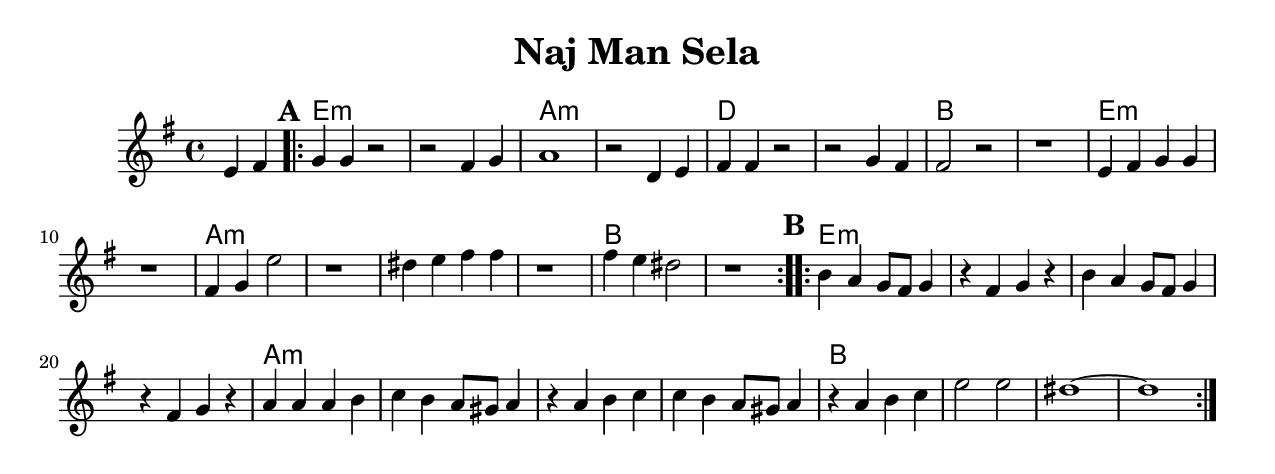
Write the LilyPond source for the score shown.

\version "2.18.0"
\include "english.ly"
\paper{
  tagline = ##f
  print-all-headers = ##t
  #(set-paper-size "letter")
}
date = #(strftime "%d-%m-%Y" (localtime (current-time)))

%\markup{ \italic{ " Updated " \date  }  }

%\markup{ Got something to say? }

global = {
  \clef treble
  \key e \minor
  \time 4/4
  \set Score.markFormatter = #format-mark-box-alphabet
}

%#################################### Melody ########################
melody = \relative c' {
  \global
  \partial 4*2 e fs   %lead in notes

  \repeat volta 2{
    \mark \default
    g4 g r2
    r2 fs4 g
    a1
    r2 d,4 e
    fs4 fs r2
    r2 g4 fs
    fs2 r2
    r1
    e4 fs g g
    r1
    fs4 g e'2
    r1
    ds4 e fs fs
    r1
    fs4 e ds2
    r1
  }


  \repeat volta 2{
    \mark \default
    b4 a g8 fs g4
    r4 fs g r
    b4 a g8 fs g4
    r4 fs g r
    a4 a a b

    c b a8 gs a4
    r4 a b
    c c b a8 gs a4
    r4 a b c
    e2 e
    ds1 ~ds1

  }
  \alternative {
    { }
    { }
  }

}
%################################# Lyrics #####################
%\addlyrics{  }
%################################# Chords #######################
harmonies = \chordmode {
  s2

  e2*4:m
  a2*4:m
  d2*4
  b2*4

  e2*4:m
  a2*4:m
  a2*4:m
  b2*4
  %b
  e2*8:m

  a2*8:m

  b2*8
}

\score {
  <<
    \new ChordNames {
      \set chordChanges = ##t
      \harmonies
    }
    \new Staff
    \melody
  >>
  \header{
    title= "Naj Man Sela"
    subtitle=""
    composer= ""
    instrument =""
    arranger= ""
  }
  \layout{indent = 1.0\cm}
  \midi {
    \tempo 4 = 200

    % \midi { }
  }
}
